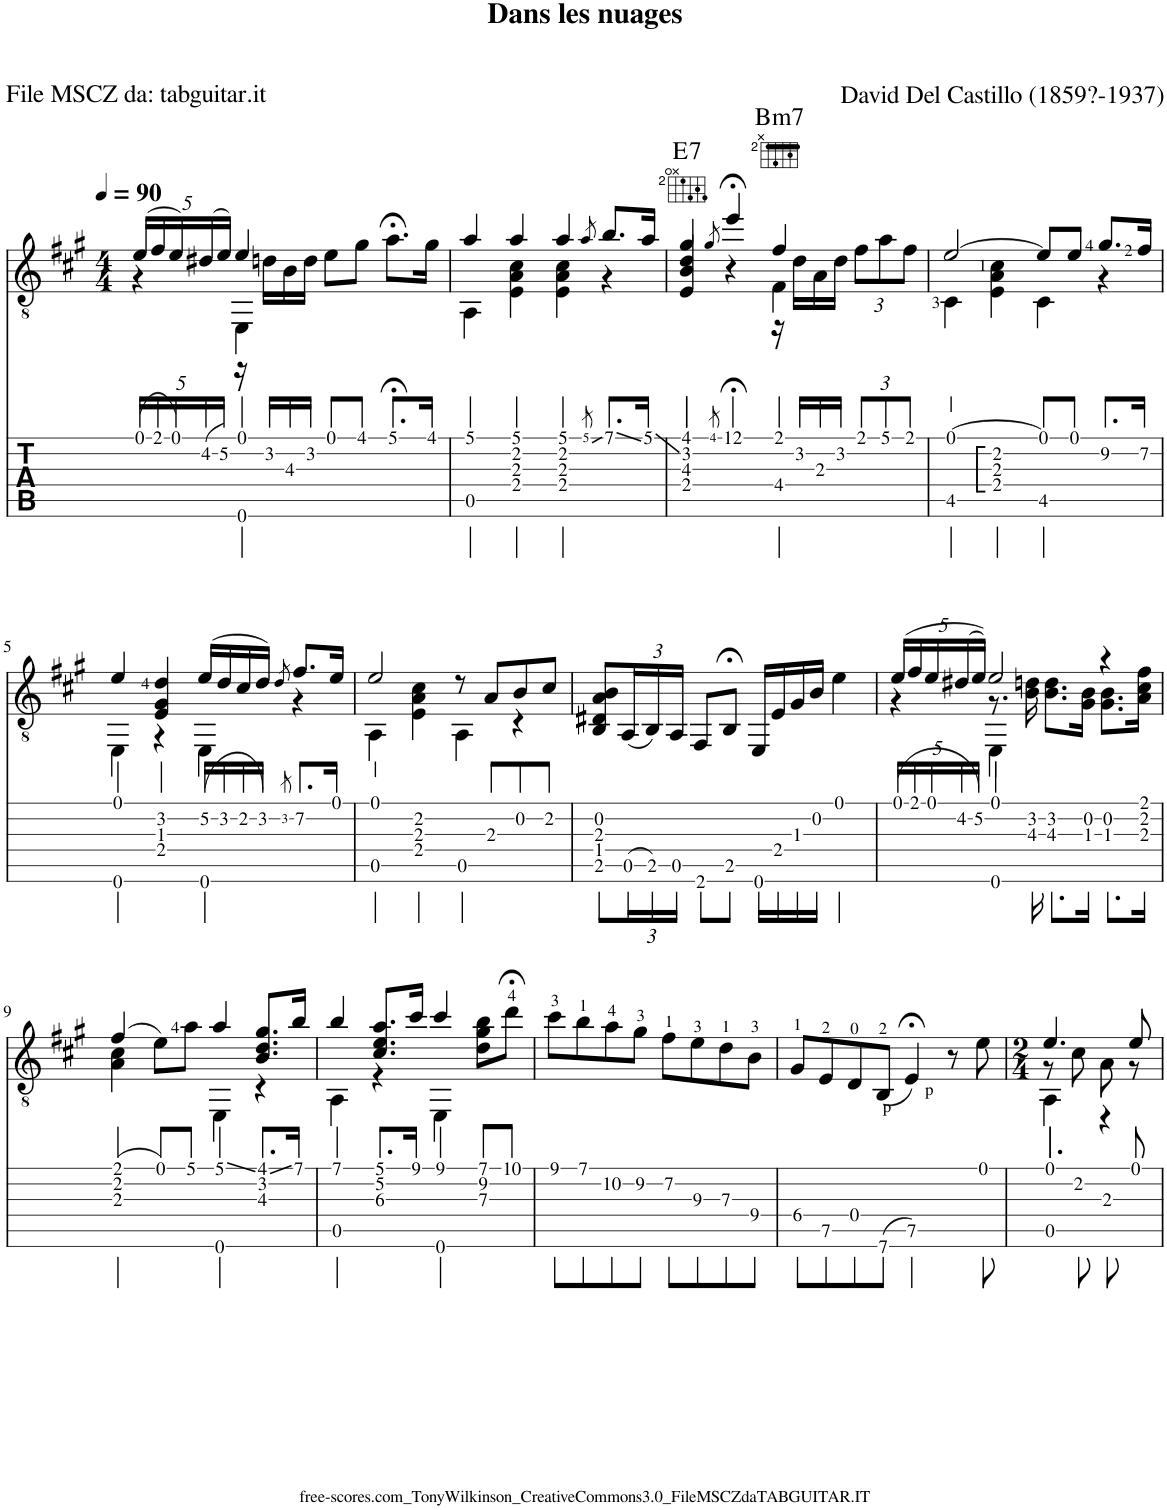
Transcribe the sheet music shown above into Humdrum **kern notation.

**kern	**kern	**harte
*part2	*part1	*part1
*staff2	*staff1	*
*I"Chitarra classica (Intavolatura)	*I"Guitar	*
*stria6	*	*
*	*clefGv2	*
*k[f#c#g#]	*k[f#c#g#]	*
*M4/4	*M4/4	*
*MM90	*MM90	*
*Xbrackettup	*Xbrackettup	*
=1	=1	=1
*^	*^	*
*	*^	*	*^	*
(20e/LL	4r	4ryy	(20e/LL	4r	4ryy	.
20f#/	.	.	20f#/	.	.	.
20e/)	.	.	20e/)	.	.	.
(20d#X/	.	.	(20d#X/	.	.	.
20e/JJ)	.	.	20e/JJ)	.	.	.
4e/	4EE\	16r	4e/	4EE\	16r	.
.	.	16d/LL	.	.	16dn\LL	.
.	.	16B/	.	.	16B\	.
.	.	16d/JJ	.	.	16d\JJ	.
8e/L	2ryy	2ryy	8e\L	2ryy	2ryy	.
8g#/J	.	.	8g#\J	.	.	.
8.a;</L	.	.	8.a;<\L	.	.	.
16g#/Jk	.	.	16g#\Jk	.	.	.
*	*v	*v	*	*	*	*
*	*	*	*v	*v	*
=2	=2	=2	=2	=2
4a/	4AA\	4a/	4AA\	.
4a/	4E\ 4A\ 4c#\	4a/	4E\ 4A\ 4c#\	.
4a/	4E\ 4A\ 4c#\	4a/	4E\ 4A\ 4c#\	.
8qa/	.	8qa/	.	.
8.b/L	4r	8.b/L	4r	.
16a/Jk	.	16a/Jk	.	.
=3	=3	=3	=3	=3
*	*^	*	*^	*
!	!	!	!	!	!	!LO:H:kt=7
4E/ 4B/ 4d/	2ryy	4g#/	4E/ 4B/ 4d/	2ryy	4g#/	E:7
8qg#/	.	.	8qg#/	.	.	.
4ee;</	.	4r	4ee;</	.	4r	.
!	!	!	!	!	!	!LO:H:kt=m7
4f#/	4F#\	16r	4f#/	4F#\	16r	B:min7
.	.	16d/LL	.	.	16d\LL	.
.	.	16A/	.	.	16A\	.
.	.	16d/JJ	.	.	16d\JJ	.
12f#/L	4ryy	4ryy	12f#\L	4ryy	4ryy	.
12a/	.	.	12a\	.	.	.
12f#/J	.	.	12f#\J	.	.	.
*	*v	*v	*	*	*	*
*	*	*	*v	*v	*
=4	=4	=4	=4	=4
[2e/	4C#\	[2e/	4C#\	.
.	4E\ 4A\ 4c#\	.	4E\ 4A\ 4c#\	.
8e/L]	4C#\	8e/L]	4C#\	.
8e/J	.	8e/J	.	.
8.g#/L	4r	8.g#/L	4r	.
16f#/Jk	.	16f#/Jk	.	.
!!LO:LB:g=z	!!
=5	=5	=5	=5	=5
4e/	4EE\	4e/	4EE\	.
4E/ 4G#/ 4d/	4r	4E/ 4G#/ 4d/	4r	.
(16e/LL	4EE\	(16e/LL	4EE\	.
16d/	.	16d/	.	.
16c#/	.	16c#/	.	.
16d/JJ)	.	16d/JJ)	.	.
8qd/	.	8qd/	.	.
8.f#/L	4r	8.f#/L	4r	.
16e/Jk	.	16e/Jk	.	.
=6	=6	=6	=6	=6
2e/	4AA\	2e/	4AA\	.
.	4E\ 4A\ 4c#\	.	4E\ 4A\ 4c#\	.
8r	4AA\	8r	4AA\	.
8A/L	.	8A/L	.	.
8B/	4r	8B/	4r	.
8c#/J	.	8c#/J	.	.
*v	*v	*	*	*
*	*v	*v	*
=7	=7	=7
8BB\ 8D#X\ 8A\ 8B\L	8BB/ 8D#X/ 8A/ 8B/L	.
(24AA\L	(24AA/L	.
24BB\)	24BB/)	.
24AA\JJ	24AA/JJ	.
8FF#\L	8FF#/L	.
8BB\J	8BB;</J	.
16EE\LL	16EE/LL	.
16E\	16E/	.
16G#\	16G#/	.
16B\JJ	16B/JJ	.
4e\	4e\	.
=8	=8	=8
*^	*^	*
*	*^	*	*^	*
(20e/LL	4r	4ryy	(20e/LL	4r	4ryy	.
20f#/	.	.	20f#/	.	.	.
20e/	.	.	20e/	.	.	.
20d#X/	.	.	(20d#X/	.	.	.
20e/JJ)	.	.	20e/JJ))	.	.	.
2e/	8.r	4EE/	2e/	8.r	4EE\	.
.	16B\ 16dn\	.	.	16B\ 16dn\	.	.
.	8.B\ 8.d\L	2ryy	.	8.B\ 8.d\L	2ryy	.
.	16G#\ 16B\Jk	.	.	16G#\ 16B\Jk	.	.
4r	8.G#\ 8.B\L	.	4r	8.G#\ 8.B\L	.	.
.	16A\ 16c#\ 16f#\Jk	.	.	16A\ 16c#\ 16f#\Jk	.	.
*	*v	*v	*	*	*	*
*	*	*	*v	*v	*
!!LO:LB:g=z
=9	=9	=9	=9	=9
(4f#/	4A\ 4c#\	(4f#/	4A\ 4c#\	.
8e/L)	4ryy	8e\L)	4ryy	.
8a/J	.	8a\J	.	.
4a/	4EE\	4a/	4EE\	.
8.B/ 8.d/ 8.g#/L	4r	8.B/ 8.d/ 8.g#/L	4r	.
16b/Jk	.	16b/Jk	.	.
=10	=10	=10	=10	=10
4b/	4AA\	4b/	4AA\	.
8.c#/ 8.e/ 8.a/L	4r	8.c#/ 8.e/ 8.a/L	4r	.
16cc#/Jk	.	16cc#/Jk	.	.
4cc#/	4EE\	4cc#/	4EE\	.
8d/ 8g#/ 8b/L	4ryy	8d\ 8g#\ 8b\L	4ryy	.
8dd/J	.	8dd;<\J	.	.
*v	*v	*	*	*
*	*v	*v	*
=11	=11	=11
8cc#\L	8cc#\L	.
8b\	8b\	.
8a\	8a\	.
8g#\J	8g#\J	.
8f#\L	8f#\L	.
8e\	8e\	.
8d\	8d\	.
8B\J	8B\J	.
=12	=12	=12
8G#\L	8G#/L	.
8E\	8E/	.
8D\	8D/	.
(8BB\J	(8BB/J	.
4E\)	4E;</)	.
8r	8r	.
8e\	8e\	.
=13	=13	=13
*M2/4	*M2/4	*
*^	*^	*
*	*^	*	*^	*
4.e/	8r	4AA/	4.e/	8r	4AA\	.
.	8c#\	.	.	8c#\	.	.
.	8A\	4r	.	8A\	4r	.
8e/	8r	.	8e/	8r	.	.
*v	*v	*v	*	*	*	*
*	*v	*v	*v	*
=	=	=
*-	*-	*-
